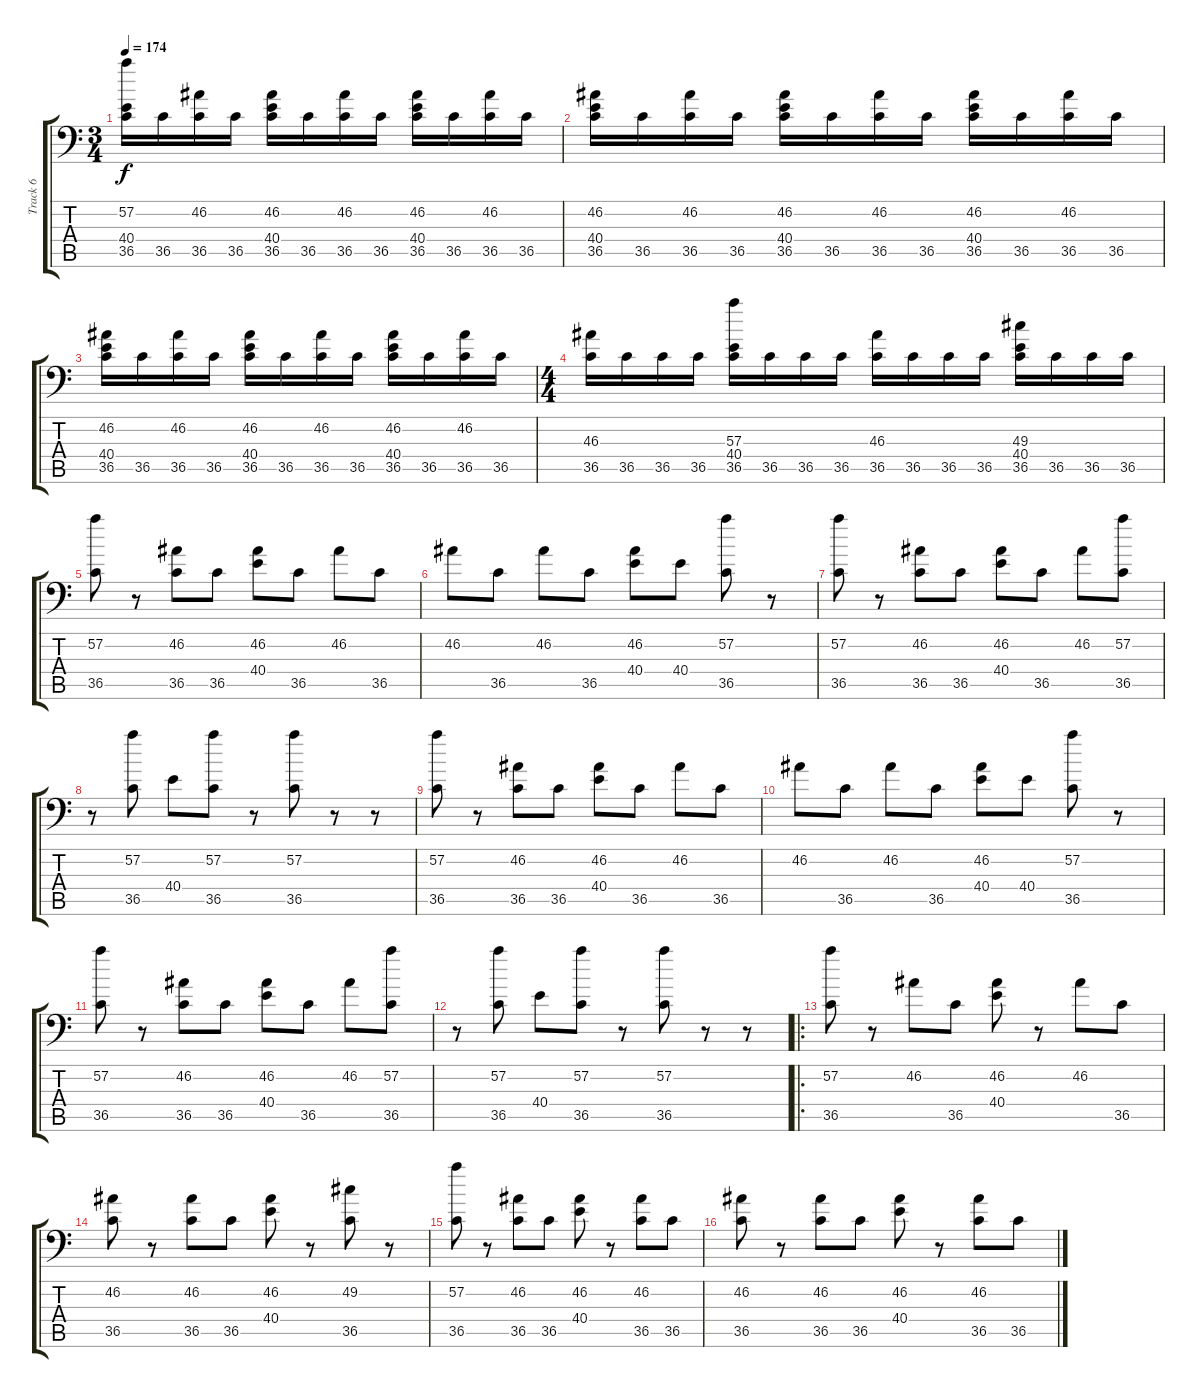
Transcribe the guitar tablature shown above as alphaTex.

\track ("Track 6" "Track 6") {instrument acousticgrandpiano}
\staff {score tabs}
\tuning (C-1 C-1 C-1 C-1 C-1 C-1) {hide}
\ts (3 4)
\tempo 174
\clef f4
\ks c
(57.2 40.4 36.5).16{dy f} 36.5.16 (46.2 36.5).16 36.5.16 (46.2 40.4 36.5).16 36.5.16 (46.2 36.5).16 36.5.16 (46.2 40.4 36.5).16 36.5.16 (46.2 36.5).16 36.5.16 |
(46.2 40.4 36.5).16 36.5.16 (46.2 36.5).16 36.5.16 (46.2 40.4 36.5).16 36.5.16 (46.2 36.5).16 36.5.16 (46.2 40.4 36.5).16 36.5.16 (46.2 36.5).16 36.5.16 |
(46.2 40.4 36.5).16 36.5.16 (46.2 36.5).16 36.5.16 (46.2 40.4 36.5).16 36.5.16 (46.2 36.5).16 36.5.16 (46.2 40.4 36.5).16 36.5.16 (46.2 36.5).16 36.5.16 |
\ts (4 4)
(46.3 36.5).16 36.5.16 36.5.16 36.5.16 (57.3 40.4 36.5).16 36.5.16 36.5.16 36.5.16 (46.3 36.5).16 36.5.16 36.5.16 36.5.16 (49.3 40.4 36.5).16 36.5.16 36.5.16 36.5.16 |
(57.2 36.5).8 r.8 (46.2 36.5).8 36.5.8 (46.2 40.4).8 36.5.8 46.2.8 36.5.8 |
46.2.8 36.5.8 46.2.8 36.5.8 (46.2 40.4).8 40.4.8 (57.2 36.5).8 r.8 |
(57.2 36.5).8 r.8 (46.2 36.5).8 36.5.8 (46.2 40.4).8 36.5.8 46.2.8 (57.2 36.5).8 |
r.8 (57.2 36.5).8 40.4.8 (57.2 36.5).8 r.8 (57.2 36.5).8 r.8 r.8 |
(57.2 36.5).8 r.8 (46.2 36.5).8 36.5.8 (46.2 40.4).8 36.5.8 46.2.8 36.5.8 |
46.2.8 36.5.8 46.2.8 36.5.8 (46.2 40.4).8 40.4.8 (57.2 36.5).8 r.8 |
(57.2 36.5).8 r.8 (46.2 36.5).8 36.5.8 (46.2 40.4).8 36.5.8 46.2.8 (57.2 36.5).8 |
r.8 (57.2 36.5).8 40.4.8 (57.2 36.5).8 r.8 (57.2 36.5).8 r.8 r.8 |
\ro
(57.2 36.5).8 r.8 46.2.8 36.5.8 (46.2 40.4).8 r.8 46.2.8 36.5.8 |
(46.2 36.5).8 r.8 (46.2 36.5).8 36.5.8 (46.2 40.4).8 r.8 (49.2 36.5).8 r.8 |
(57.2 36.5).8 r.8 (46.2 36.5).8 36.5.8 (46.2 40.4).8 r.8 (46.2 36.5).8 36.5.8 |
(46.2 36.5).8 r.8 (46.2 36.5).8 36.5.8 (46.2 40.4).8 r.8 (46.2 36.5).8 36.5.8
